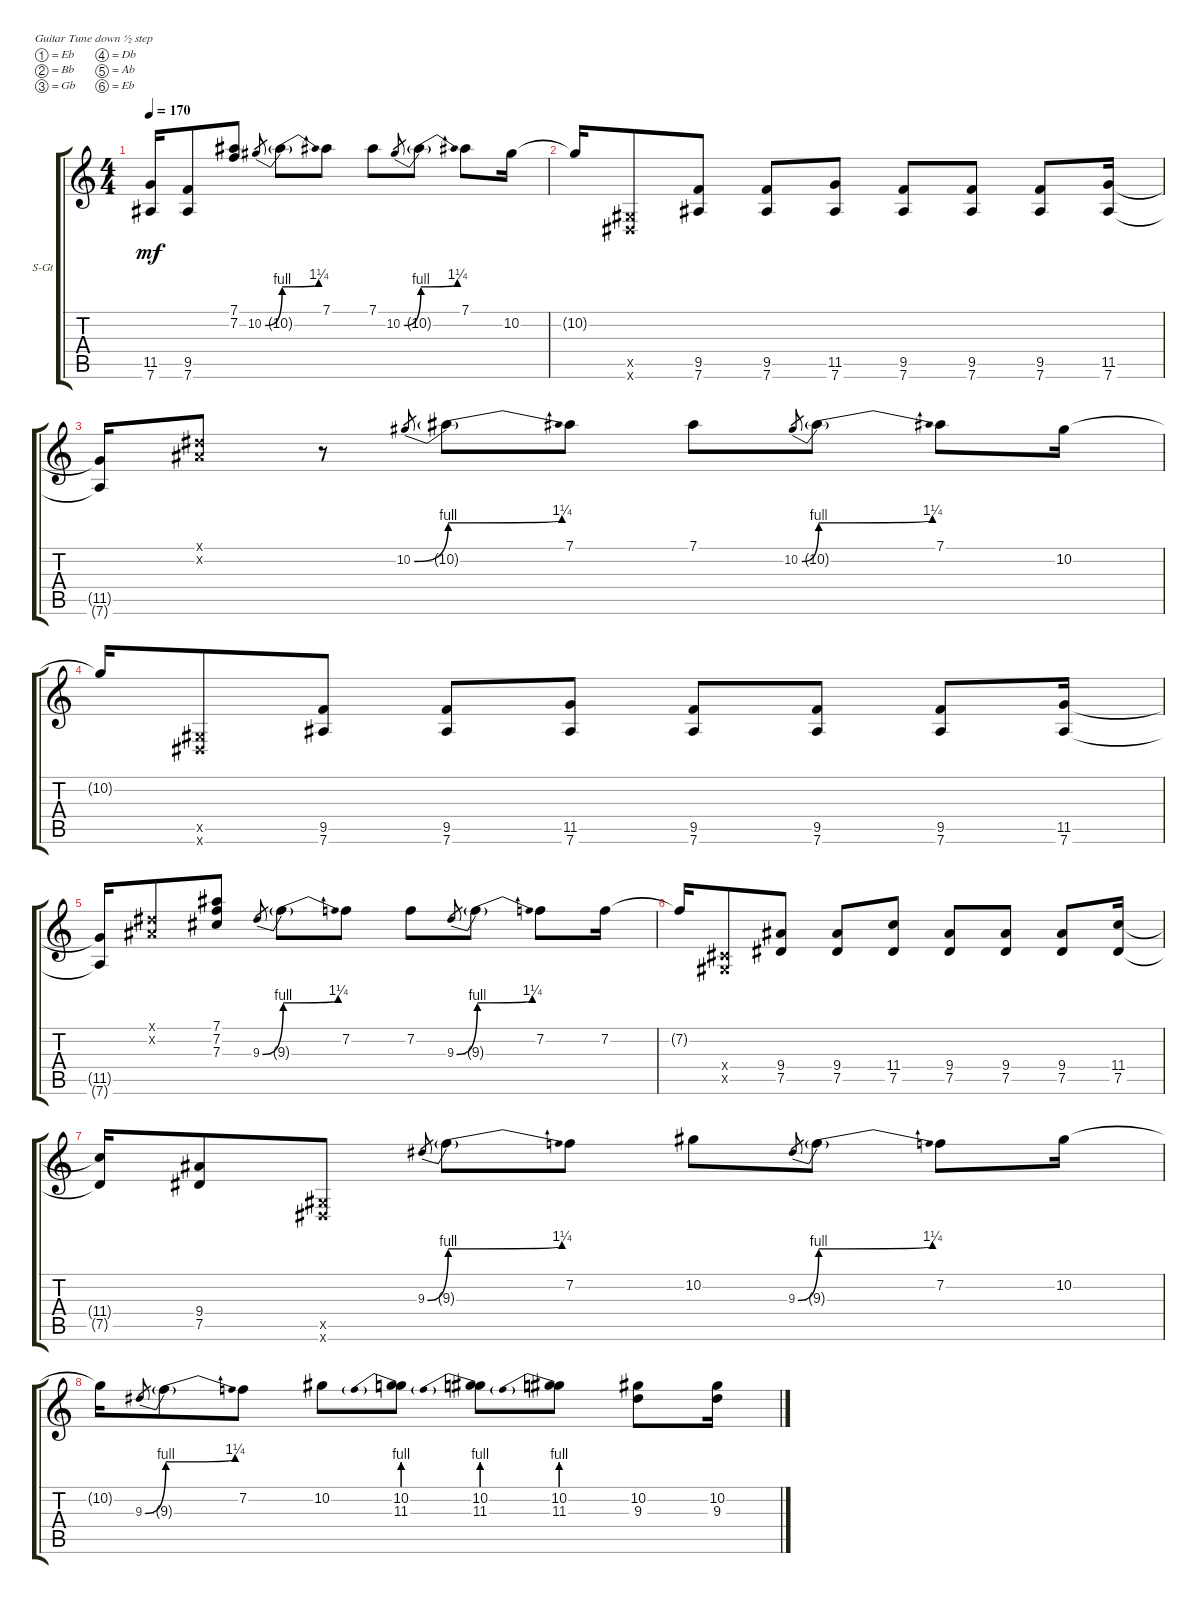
\defaultSystemsLayout 4
\bracketExtendMode groupsimilarinstruments
\firstSystemTrackNameOrientation horizontal
\otherSystemsTrackNameOrientation horizontal
\track ("Steel Guitar" "S-Gt") {instrument acousticguitarsteel}
\staff {score tabs}
\tuning (Eb4 Bb3 Gb3 Db3 Ab2 Eb2)
\ts (4 4)
\tempo 170
\clef g2
\ks c
(7.6{t} 11.5{t}).16{dy mf} (9.5 7.6).8 (7.2 7.1).8 10.2{be (bend 0 0 15 4)}.8{gr} 10.2{be (bend 0 4 16.8 5) t}.8 7.1.8 7.1.8 10.2{be (bend 0 0 15 4)}.8{gr} 10.2{be (bend 0 4 16.8 5) t}.8 7.1.8 10.2.16 |
10.2{t}.16 (0.5{x} 0.6{x}).8 (7.6 9.5).8 (9.5 7.6).8 (7.6 11.5).8 (9.5 7.6).8 (9.5 7.6).8 (9.5 7.6).8 (7.6 11.5).16 |
(7.6{t} 11.5{t}).16 (0.2{x} 0.1{x}).8 r.8 10.2{be (bend 0 0 15 4)}.8{gr} 10.2{be (bend 0 4 16.2 5) t}.8 7.1.8 7.1.8 10.2{be (bend 0 0 15 4)}.8{gr} 10.2{be (bend 0 4 16.2 5) t}.8 7.1.8 10.2.16 |
10.2{t}.16 (0.6{x} 0.5{x}).8 (9.5 7.6).8 (7.6 9.5).8 (11.5 7.6).8 (7.6 9.5).8 (7.6 9.5).8 (7.6 9.5).8 (11.5 7.6).16 |
(11.5{t} 7.6{t}).16 (0.2{x} 0.1{x}).8 (7.2 7.1 7.3).8 9.3{be (bend 0 0 16.2 4)}.8{gr} 9.3{be (bend 0 4 15.6 5) t}.8 7.2.8 7.2.8 9.3{be (bend 0 0 16.2 4)}.8{gr} 9.3{be (bend 0 4 16.8 5) t}.8 7.2.8 7.2.16 |
7.2{t}.16 (0.4{x} 0.5{x}).8 (9.4 7.5).8 (9.4 7.5).8 (7.5 11.4).8 (9.4 7.5).8 (9.4 7.5).8 (9.4 7.5).8 (7.5 11.4).16 |
(7.5{t} 11.4{t}).16 (9.4 7.5).8 (0.5{x} 0.6{x}).8 9.3{be (bend 0 0 16.2 4)}.8{gr} 9.3{be (bend 0 4 16.8 5) t}.8 7.2.8 10.2.8 9.3{be (bend 0 0 16.2 4)}.8{gr} 9.3{be (bend 0 4 16.8 5) t}.8 7.2.8 10.2.16 |
10.2{t}.16 9.3{be (bend 0 0 16.2 4)}.8{gr} 9.3{be (bend 0 4 16.8 5) t}.8 7.2.8 10.2.8 (10.2 11.3{be (prebend 0 4 60 4)}).8 (10.2 11.3{be (prebend 0 4 60 4)}).8 (10.2 11.3{be (prebend 0 4 60 4)}).8 (10.2 9.3).8 (10.2 9.3).16
